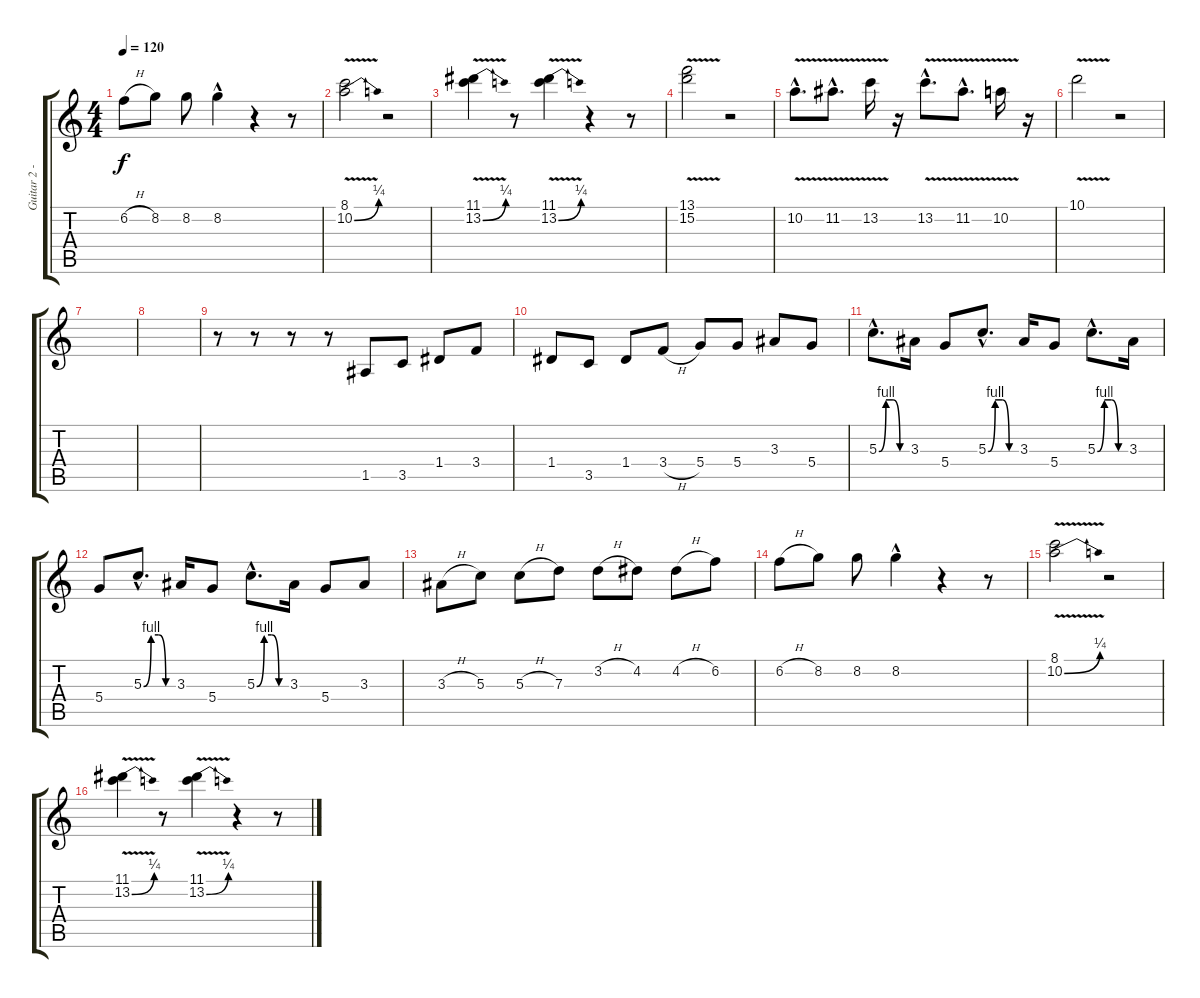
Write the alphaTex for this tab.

\track ("Guitar 2 - Stevie" "Guitar 2 -") {instrument distortionguitar}
\staff {score tabs}
\tuning (E4 B3 G3 D3 A2 E2) {hide}
\ts (4 4)
\tempo 120
\clef g2
\ks c
6.2{h}.8{dy f} 8.2.8 8.2.8 8.2{hac}.4 r.4 r.8 |
(8.1{v} 10.2{be (bend 0 0 60 1)}).2 r.2 |
(11.1{v} 13.2{be (bend 0 0 60 1)}).4 r.8 (11.1 13.2{be (bend 0 0 60 1) v}).4 r.4 r.8 |
(13.1 15.2{v}).2 r.2 |
10.2{v hac}.8{d} 11.2{v hac}.8{d} 13.2{v}.16 r.16 13.2{v hac}.8{d} 11.2{v hac}.8{d} 10.2{v}.16 r.16 |
10.1{v}.2 r.2 |
|
|
r.8 r.8 r.8 r.8 1.5.8 3.5.8 1.4.8 3.4.8 |
1.4.8 3.5.8 1.4.8 3.4{h}.8 5.4.8 5.4.8 3.3.8 5.4.8 |
5.3{be (custom 0 0 15 4 30 4 45 0 60 0) hac}.8{d} 3.3.16 5.4.8 5.3{be (custom 0 0 15 4 30 4 45 0 60 0) hac}.8{d} 3.3.16 5.4.8 5.3{be (custom 0 0 15 4 30 4 45 0 60 0) hac}.8{d} 3.3.16 |
5.4.8 5.3{be (custom 0 0 15 4 30 4 45 0 60 0) hac}.8{d} 3.3.16 5.4.8 5.3{be (custom 0 0 15 4 30 4 45 0 60 0) hac}.8{d} 3.3.16 5.4.8 3.3.8 |
3.3{h}.8 5.3.8 5.3{h}.8 7.3.8 3.2{h}.8 4.2.8 4.2{h}.8 6.2.8 |
6.2{h}.8 8.2.8 8.2.8 8.2{hac}.4 r.4 r.8 |
(8.1{v} 10.2{be (bend 0 0 60 1)}).2 r.2 |
(11.1{v} 13.2{be (bend 0 0 60 1)}).4 r.8 (11.1 13.2{be (bend 0 0 60 1) v}).4 r.4 r.8
